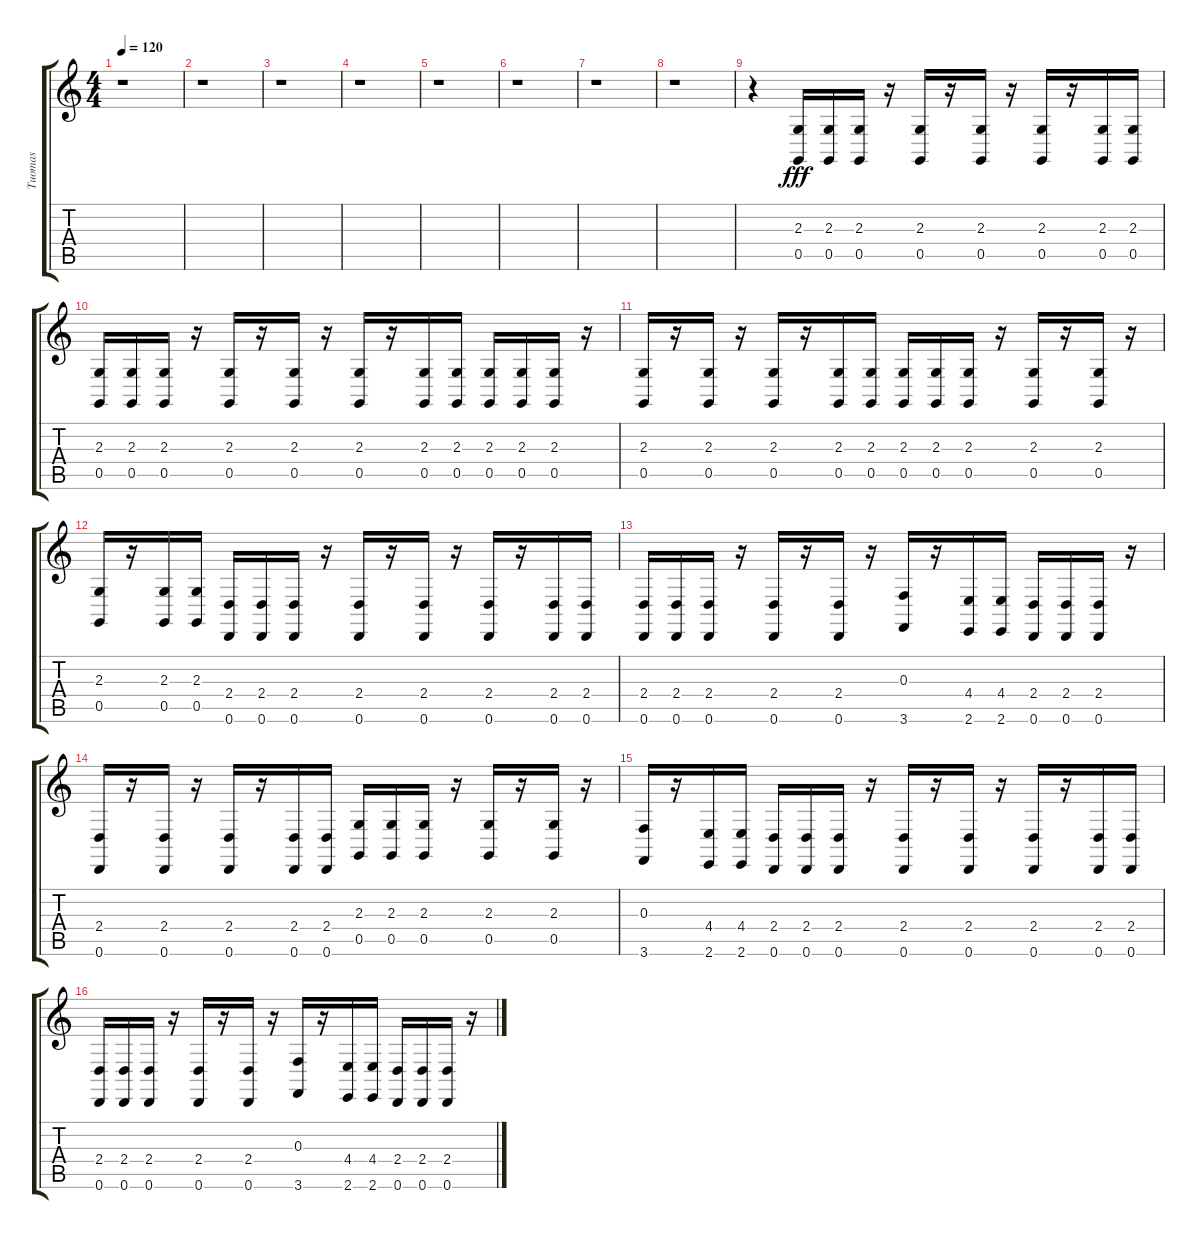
\track ("Tuomas" "Tuomas") {instrument stringensemble1}
\staff {score tabs}
\tuning (D4 A3 F3 C3 G2 D2) {hide}
\ts (4 4)
\tempo 120
\clef g2
\ks c
r.1{dy fff} |
r.1 |
r.1 |
r.1 |
r.1 |
r.1 |
r.1 |
r.1 |
r.4 (2.3 0.5).16 (2.3 0.5).16 (2.3 0.5).16 r.16 (2.3 0.5).16 r.16 (2.3 0.5).16 r.16 (2.3 0.5).16 r.16 (2.3 0.5).16 (2.3 0.5).16 |
(2.3 0.5).16 (2.3 0.5).16 (2.3 0.5).16 r.16 (2.3 0.5).16 r.16 (2.3 0.5).16 r.16 (2.3 0.5).16 r.16 (2.3 0.5).16 (2.3 0.5).16 (2.3 0.5).16 (2.3 0.5).16 (2.3 0.5).16 r.16 |
(2.3 0.5).16 r.16 (2.3 0.5).16 r.16 (2.3 0.5).16 r.16 (2.3 0.5).16 (2.3 0.5).16 (2.3 0.5).16 (2.3 0.5).16 (2.3 0.5).16 r.16 (2.3 0.5).16 r.16 (2.3 0.5).16 r.16 |
(2.3 0.5).16 r.16 (2.3 0.5).16 (2.3 0.5).16 (2.4 0.6).16 (2.4 0.6).16 (2.4 0.6).16 r.16 (2.4 0.6).16 r.16 (2.4 0.6).16 r.16 (2.4 0.6).16 r.16 (2.4 0.6).16 (2.4 0.6).16 |
(2.4 0.6).16 (2.4 0.6).16 (2.4 0.6).16 r.16 (2.4 0.6).16 r.16 (2.4 0.6).16 r.16 (0.3 3.6).16 r.16 (4.4 2.6).16 (4.4 2.6).16 (2.4 0.6).16 (2.4 0.6).16 (2.4 0.6).16 r.16 |
(2.4 0.6).16 r.16 (2.4 0.6).16 r.16 (2.4 0.6).16 r.16 (2.4 0.6).16 (2.4 0.6).16 (2.3 0.5).16 (2.3 0.5).16 (2.3 0.5).16 r.16 (2.3 0.5).16 r.16 (2.3 0.5).16 r.16 |
(0.3 3.6).16 r.16 (4.4 2.6).16 (4.4 2.6).16 (2.4 0.6).16 (2.4 0.6).16 (2.4 0.6).16 r.16 (2.4 0.6).16 r.16 (2.4 0.6).16 r.16 (2.4 0.6).16 r.16 (2.4 0.6).16 (2.4 0.6).16 |
(2.4 0.6).16 (2.4 0.6).16 (2.4 0.6).16 r.16 (2.4 0.6).16 r.16 (2.4 0.6).16 r.16 (0.3 3.6).16 r.16 (4.4 2.6).16 (4.4 2.6).16 (2.4 0.6).16 (2.4 0.6).16 (2.4 0.6).16 r.16
